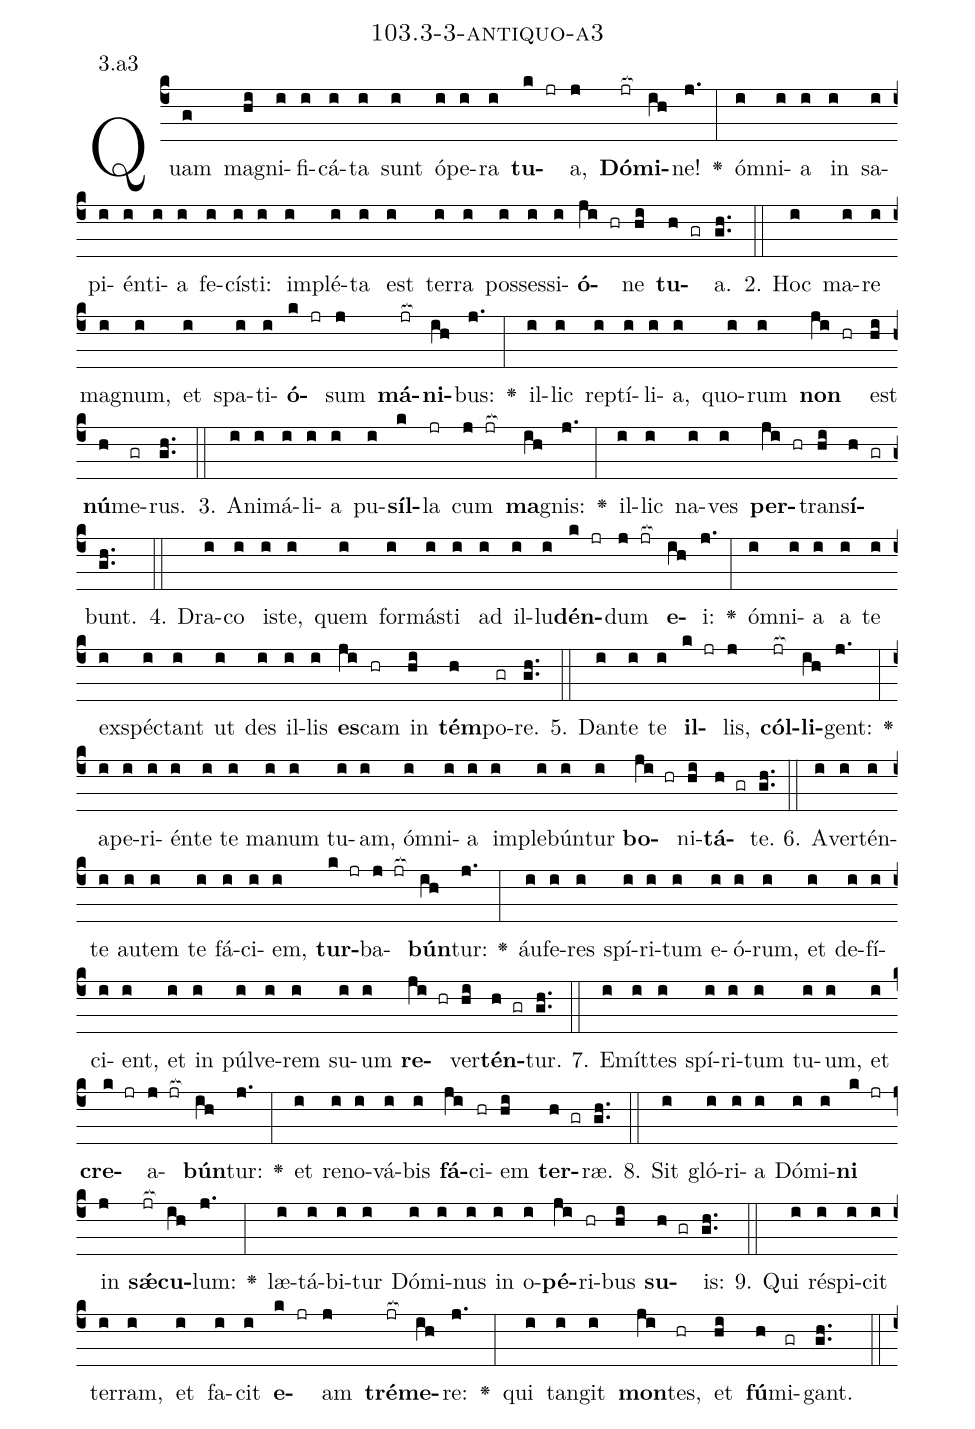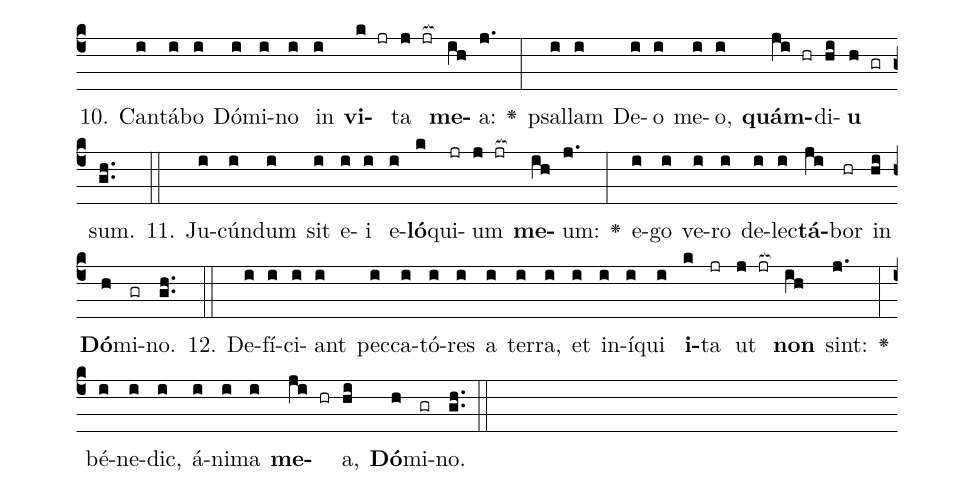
name: 103.3-3-antiquo-a3;
annotation: 3.a3;
%%
(c4)Quam(g) ma(hi)gni(i)fi(i)cá(i)ta(i) sunt(i) ó(i)pe(i)ra(i) <b>tu</b>(k jr)a,(j) <b>Dó</b>(jr[ocb:1{])<b>mi</b>(ih[ocb:0}])ne!(j.) <v>\greheightstar</v>(:) óm(i)ni(i)a(i) in(i) sa(i)pi(i)én(i)ti(i)a(i) fe(i)cís(i)ti:(i) im(i)plé(i)ta(i) est(i) ter(i)ra(i) pos(i)ses(i)si(i)<b>ó</b>(ji hr)ne(hi) <b>tu</b>(h gr)a.(gh..) (::)
2. Hoc(i) ma(i)re(i) ma(i)gnum,(i) et(i) spa(i)ti(i)<b>ó</b>(k jr)sum(j) <b>má</b>(jr[ocb:1{])<b>ni</b>(ih[ocb:0}])bus:(j.) <v>\greheightstar</v>(:) il(i)lic(i) rep(i)tí(i)li(i)a,(i) quo(i)rum(i) <b>non</b>(ji hr) est(hi) <b>nú</b>(h)me(gr)rus.(gh..) (::)
3. A(i)ni(i)má(i)li(i)a(i) pu(i)<b>síl</b>(k)la(jr) cum(j jr[ocb:1{]) <b>ma</b>(ih[ocb:0}])gnis:(j.) <v>\greheightstar</v>(:) il(i)lic(i) na(i)ves(i) <b>per</b>(ji hr)trans(hi)<b>í</b>(h gr)bunt.(gh..) (::)
4. Dra(i)co(i) is(i)te,(i) quem(i) for(i)más(i)ti(i) ad(i) il(i)lu(i)<b>dén</b>(k jr)dum(j jr[ocb:1{]) <b>e</b>(ih[ocb:0}])i:(j.) <v>\greheightstar</v>(:) óm(i)ni(i)a(i) a(i) te(i) ex(i)spéc(i)tant(i) ut(i) des(i) il(i)lis(i) <b>es</b>(ji)cam(hr) in(hi) <b>tém</b>(h)po(gr)re.(gh..) (::)
5. Dan(i)te(i) te(i) <b>il</b>(k jr)lis,(j) <b>cól</b>(jr[ocb:1{])<b>li</b>(ih[ocb:0}])gent:(j.) <v>\greheightstar</v>(:) a(i)pe(i)ri(i)én(i)te(i) te(i) ma(i)num(i) tu(i)am,(i) óm(i)ni(i)a(i) im(i)ple(i)bún(i)tur(i) <b>bo</b>(ji hr)ni(hi)<b>tá</b>(h gr)te.(gh..) (::)
6. A(i)ver(i)tén(i)te(i) au(i)tem(i) te(i) fá(i)ci(i)em,(i) <b>tur</b>(k jr)ba(j jr[ocb:1{])<b>bún</b>(ih[ocb:0}])tur:(j.) <v>\greheightstar</v>(:) áu(i)fe(i)res(i) spí(i)ri(i)tum(i) e(i)ó(i)rum,(i) et(i) de(i)fí(i)ci(i)ent,(i) et(i) in(i) púl(i)ve(i)rem(i) su(i)um(i) <b>re</b>(ji hr)ver(hi)<b>tén</b>(h gr)tur.(gh..) (::)
7. E(i)mít(i)tes(i) spí(i)ri(i)tum(i) tu(i)um,(i) et(i) <b>cre</b>(k jr)a(j jr[ocb:1{])<b>bún</b>(ih[ocb:0}])tur:(j.) <v>\greheightstar</v>(:) et(i) re(i)no(i)vá(i)bis(i) <b>fá</b>(ji)ci(hr)em(hi) <b>ter</b>(h gr)ræ.(gh..) (::)
8. Sit(i) gló(i)ri(i)a(i) Dó(i)mi(i)<b>ni</b>(k jr) in(j) <b>sǽ</b>(jr[ocb:1{])<b>cu</b>(ih[ocb:0}])lum:(j.) <v>\greheightstar</v>(:) læ(i)tá(i)bi(i)tur(i) Dó(i)mi(i)nus(i) in(i) o(i)<b>pé</b>(ji)ri(hr)bus(hi) <b>su</b>(h gr)is:(gh..) (::)
9. Qui(i) ré(i)spi(i)cit(i) ter(i)ram,(i) et(i) fa(i)cit(i) <b>e</b>(k jr)am(j) <b>tré</b>(jr[ocb:1{])<b>me</b>(ih[ocb:0}])re:(j.) <v>\greheightstar</v>(:) qui(i) tan(i)git(i) <b>mon</b>(ji)tes,(hr) et(hi) <b>fú</b>(h)mi(gr)gant.(gh..) (::)
10. Can(i)tá(i)bo(i) Dó(i)mi(i)no(i) in(i) <b>vi</b>(k jr)ta(j jr[ocb:1{]) <b>me</b>(ih[ocb:0}])a:(j.) <v>\greheightstar</v>(:) psal(i)lam(i) De(i)o(i) me(i)o,(i) <b>quám</b>(ji hr)di(hi)<b>u</b>(h gr) sum.(gh..) (::)
11. Ju(i)cún(i)dum(i) sit(i) e(i)i(i) e(i)<b>ló</b>(k)qui(jr)um(j jr[ocb:1{]) <b>me</b>(ih[ocb:0}])um:(j.) <v>\greheightstar</v>(:) e(i)go(i) ve(i)ro(i) de(i)lec(i)<b>tá</b>(ji)bor(hr) in(hi) <b>Dó</b>(h)mi(gr)no.(gh..) (::)
12. De(i)fí(i)ci(i)ant(i) pec(i)ca(i)tó(i)res(i) a(i) ter(i)ra,(i) et(i) in(i)í(i)qui(i) <b>i</b>(k)ta(jr) ut(j jr[ocb:1{]) <b>non</b>(ih[ocb:0}]) sint:(j.) <v>\greheightstar</v>(:) bé(i)ne(i)dic,(i) á(i)ni(i)ma(i) <b>me</b>(ji hr)a,(hi) <b>Dó</b>(h)mi(gr)no.(gh..) (::)
